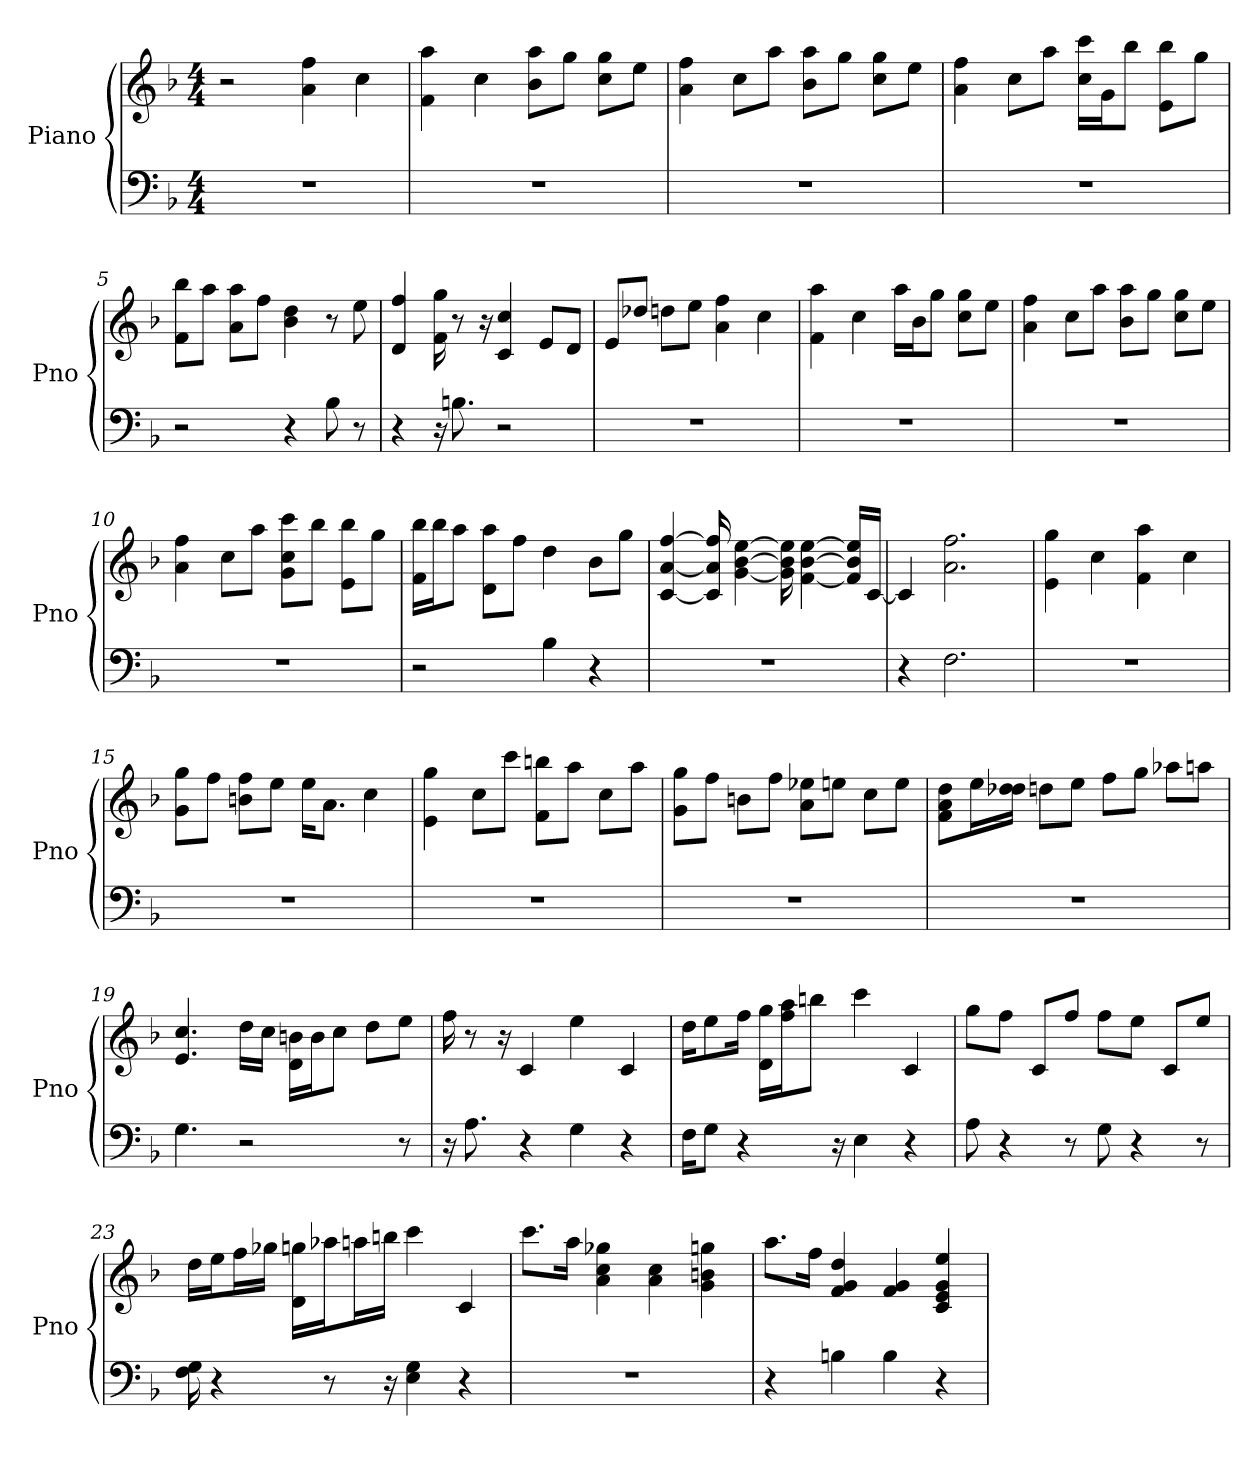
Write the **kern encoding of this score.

**kern	**kern
*part1	*part1
*staff2	*staff1
*I"Piano	*
*I'Pno	*
*clefF4	*clefG2
*k[b-]	*k[b-]
*F:	*F:
*M4/4	*M4/4
*MM113	*MM113
=1	=1
1r	2r
.	4ff 4a
.	4cc
=2	=2
1r	4aa 4f
.	4cc
.	8aa\ 8b-\L
.	8gg\J
.	8cc\ 8gg\L
.	8ee\J
=3	=3
1r	4ff 4a
.	8cc\L
.	8aa\J
.	8b-\ 8aa\L
.	8gg\J
.	8gg\ 8cc\L
.	8ee\J
=4	=4
1r	4ff 4a
.	8cc\L
.	8aa\J
.	16ccc\ 16cc\LL
.	16g\J
.	8bb-\J
.	8bb-\ 8e\L
.	8gg\J
=5	=5
2r	8bb-\ 8f\L
.	8aa\J
.	8aa\ 8a\L
.	8ff\J
4r	4b- 4dd
8B-	8r
8r	8ee
=6	=6
4r	4d 4ff
16r	16gg 16f
8.B	8r
.	16r
2r	4cc 4c
.	8e/L
.	8d/J
=7	=7
1r	8e/L
.	8dd-/J
.	8dd\L
.	8ee\J
.	4a 4ff
.	4cc
=8	=8
1r	4aa 4f
.	4cc
.	16aa\LL
.	16b-\J
.	8gg\J
.	8cc\ 8gg\L
.	8ee\J
=9	=9
1r	4ff 4a
.	8cc\L
.	8aa\J
.	8b-\ 8aa\L
.	8gg\J
.	8cc\ 8gg\L
.	8ee\J
=10	=10
1r	4a 4ff
.	8cc\L
.	8aa\J
.	8ccc\ 8cc\ 8g\L
.	8bb-\J
.	8bb-\ 8e\L
.	8gg\J
=11	=11
2r	16bb-\ 16f\LL
.	16bb-\J
.	8aa\J
.	8aa\ 8d\L
.	8ff\J
4B-	4dd
4r	8b-\L
.	8gg\J
=12	=12
1r	[4ff [4a [4c
.	16ff] 16a] 16c]
.	[4ee [4b- [4g
.	16ee] 16b-] 16g]
.	[4f [4b- [4ee
.	16f]/ 16b-]/ 16ee]/LL
.	[16c/JJ
=13	=13
4r	4c]
2.F	2.a 2.ff
=14	=14
1r	4gg 4e
.	4cc
.	4aa 4f
.	4cc
=15	=15
1r	8g\ 8gg\L
.	8ff\J
.	8ff\ 8b\L
.	8ee\J
.	16ee\KL
.	8.a\J
.	4cc
=16	=16
1r	4gg 4e
.	8cc\L
.	8ccc\J
.	8bb\ 8f\L
.	8aa\J
.	8cc\L
.	8aa\J
=17	=17
1r	8gg\ 8g\L
.	8ff\J
.	8b\L
.	8ff\J
.	8ee-\ 8a\L
.	8ee\J
.	8cc\L
.	8ee\J
=18	=18
1r	8a\ 8dd\ 8f\L
.	16ee\L
.	16dd\ 16dd-\JJ
.	8dd\L
.	8ee\J
.	8ff\L
.	8gg\J
.	8aa-\L
.	8aa\J
=19	=19
4.G	4.cc 4.e
2r	16dd\LL
.	16cc\JJ
.	16b\ 16d\LL
.	16b\J
.	8cc\J
.	8dd\L
8r	8ee\J
=20	=20
16r	16ff
8.A	8r
.	16r
4r	4c
4G	4ee
4r	4c
=21	=21
16F\KL	16dd\KL
8G\J	8ee\
4r	16ff\Jk
.	16gg\ 16d\LL
.	16ff\ 16aa\J
.	8bb\J
16r	.
4E	4ccc
4r	4c
=22	=22
8A	8gg\L
4r	8ff\J
.	8c/L
8r	8ff/J
8G	8ff\L
4r	8ee\J
.	8c/L
8r	8ee/J
=23	=23
16G 16F	16dd\LL
4r	16ee\J
.	16ff\L
.	16gg-\JJ
.	16gg\ 16d\LL
8r	16aa-\J
.	16aa\L
16r	16bb\JJ
4G 4E	4ccc
4r	4c
=24	=24
1r	8.ccc\L
.	16aa\Jk
.	4gg- 4cc 4a
.	4a 4cc
.	4gg 4g 4b
=25	=25
4r	8.aa\L
.	16ff\Jk
4B	4g 4f 4dd
4B	4g 4f
4r	4ee 4c 4g 4e
=	=
*-	*-
